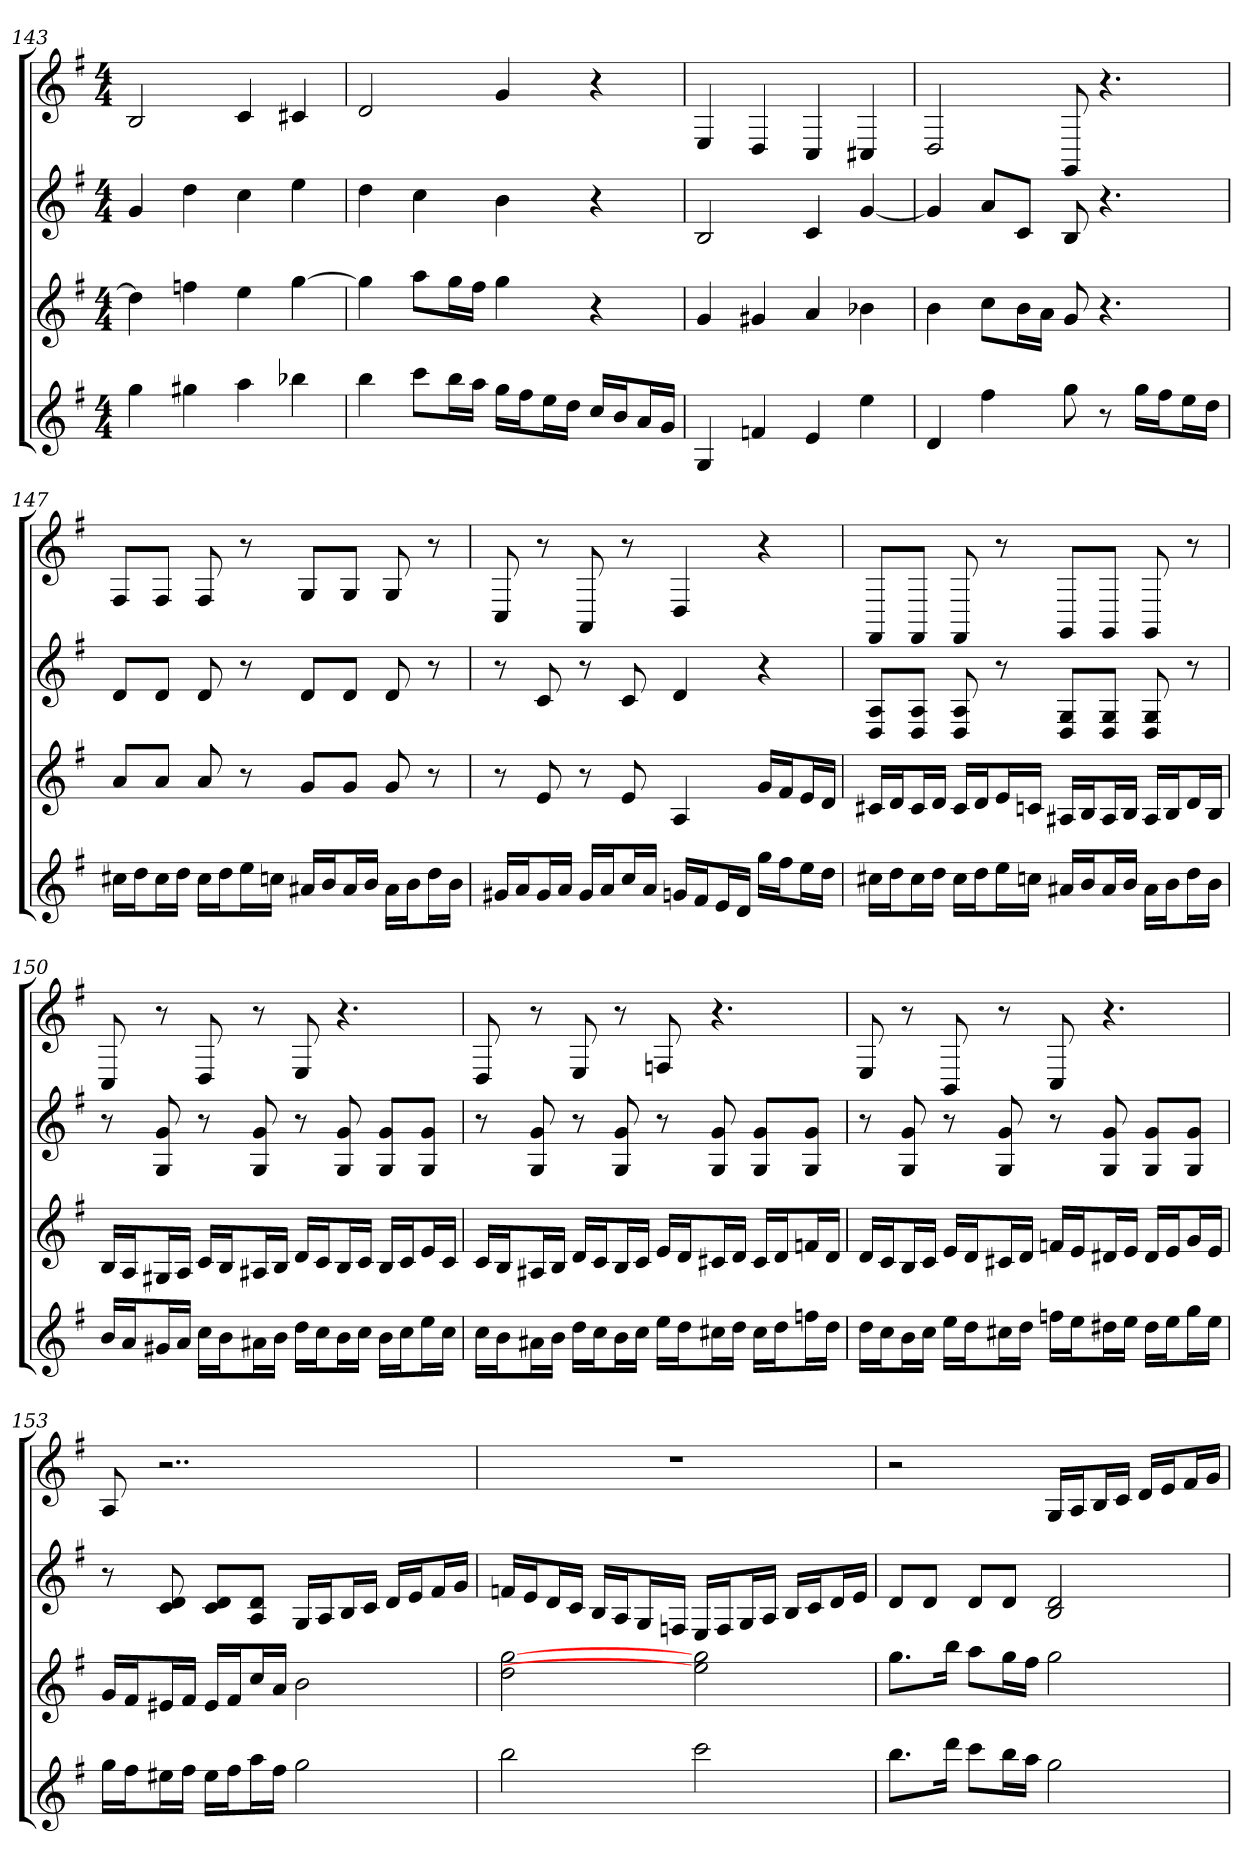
**kern	**kern	**kern	**kern
*part4	*part3	*part2	*part1
*staff4	*staff3	*staff2	*staff1
*k[f#]	*k[f#]	*k[f#]	*k[f#]
*G:	*G:	*G:	*G:
*M4/4	*M4/4	*M4/4	*M4/4
=143	=143	=143	=143
4gg	4dd]	4g	2B
4gg#X	4ffn	4dd	.
4aa	4ee	4cc	4c
4bb-X	[4gg	4ee	4c#X
=144	=144	=144	=144
4bb	4gg]	4dd	2d
8cccL	8aaL	4cc	.
16bbL	16ggL	.	.
16aaJJ	16ff#JJ	.	.
16ggLL	4gg	4b	4g
16ff#J	.	.	.
16eeL	.	.	.
16ddJJ	.	.	.
16ccLL	4r	4r	4r
16bJ	.	.	.
16aL	.	.	.
16gJJ	.	.	.
=145	=145	=145	=145
4G	4g	2B	4E
4fn	4g#X	.	4D
4e	4a	4c	4C
4ee	4b-X	[4g	4C#X
=146	=146	=146	=146
4d	4b	4g]	2D
4ff#	8ccL	8aL	.
.	16bL	8cJ	.
.	16aJJ	.	.
8gg	8g	8B	8GG
8r	4.r	4.r	4.r
16ggLL	.	.	.
16ff#J	.	.	.
16eeL	.	.	.
16ddJJ	.	.	.
=147	=147	=147	=147
16cc#XLL	8aL	8dL	8F#L
16ddJ	.	.	.
16cc#L	8aJ	8dJ	8F#J
16ddJJ	.	.	.
16cc#LL	8a	8d	8F#
16ddJ	.	.	.
16eeL	8r	8r	8r
16ccnJJ	.	.	.
16a#XLL	8gL	8dL	8GL
16bJ	.	.	.
16a#L	8gJ	8dJ	8GJ
16bJJ	.	.	.
16a#LL	8g	8d	8G
16bJ	.	.	.
16ddL	8r	8r	8r
16bJJ	.	.	.
=148	=148	=148	=148
16g#XLL	8r	8r	8C
16aJ	.	.	.
16g#L	8e	8c	8r
16aJJ	.	.	.
16g#LL	8r	8r	8AA
16aJ	.	.	.
16ccL	8e	8c	8r
16aJJ	.	.	.
16gnLL	4A	4d	4D
16f#J	.	.	.
16eL	.	.	.
16dJJ	.	.	.
16ggLL	16gLL	4r	4r
16ff#J	16f#J	.	.
16eeL	16eL	.	.
16ddJJ	16dJJ	.	.
=149	=149	=149	=149
16cc#XLL	16c#XLL	8D 8AL	8FF#L
16ddJ	16dJ	.	.
16cc#L	16c#L	8D 8AJ	8FF#J
16ddJJ	16dJJ	.	.
16cc#LL	16c#LL	8D 8A	8FF#
16ddJ	16dJ	.	.
16eeL	16eL	8r	8r
16ccnJJ	16cnJJ	.	.
16a#XLL	16A#XLL	8D 8GL	8GGL
16bJ	16BJ	.	.
16a#L	16A#L	8D 8GJ	8GGJ
16bJJ	16BJJ	.	.
16a#LL	16A#LL	8D 8G	8GG
16bJ	16BJ	.	.
16ddL	16dL	8r	8r
16bJJ	16BJJ	.	.
=150	=150	=150	=150
16bLL	16BLL	8r	8C
16aJ	16AJ	.	.
16g#XL	16G#XL	8G 8g	8r
16aJJ	16AJJ	.	.
16ccLL	16cLL	8r	8D
16bJ	16BJ	.	.
16a#XL	16A#XL	8G 8g	8r
16bJJ	16BJJ	.	.
16ddLL	16dLL	8r	8E
16ccJ	16cJ	.	.
16bL	16BL	8G 8g	4.r
16ccJJ	16cJJ	.	.
16bLL	16BLL	8G 8gL	.
16ccJ	16cJ	.	.
16eeL	16eL	8G 8gJ	.
16ccJJ	16cJJ	.	.
=151	=151	=151	=151
16ccLL	16cLL	8r	8D
16bJ	16BJ	.	.
16a#XL	16A#XL	8G 8g	8r
16bJJ	16BJJ	.	.
16ddLL	16dLL	8r	8E
16ccJ	16cJ	.	.
16bL	16BL	8G 8g	8r
16ccJJ	16cJJ	.	.
16eeLL	16eLL	8r	8Fn
16ddJ	16dJ	.	.
16cc#XL	16c#XL	8G 8g	4.r
16ddJJ	16dJJ	.	.
16cc#LL	16c#LL	8G 8gL	.
16ddJ	16dJ	.	.
16ffnL	16fnL	8G 8gJ	.
16ddJJ	16dJJ	.	.
=152	=152	=152	=152
16ddLL	16dLL	8r	8E
16ccJ	16cJ	.	.
16bL	16BL	8G 8g	8r
16ccJJ	16cJJ	.	.
16eeLL	16eLL	8r	8BB
16ddJ	16dJ	.	.
16cc#XL	16c#XL	8G 8g	8r
16ddJJ	16dJJ	.	.
16ffnLL	16fnLL	8r	8C
16eeJ	16eJ	.	.
16dd#XL	16d#XL	8G 8g	4.r
16eeJJ	16eJJ	.	.
16dd#LL	16d#LL	8G 8gL	.
16eeJ	16eJ	.	.
16ggL	16gL	8G 8gJ	.
16eeJJ	16eJJ	.	.
=153	=153	=153	=153
16ggLL	16gLL	8r	8A
16ff#J	16f#J	.	.
16ee#XL	16e#XL	8c 8d	2..r
16ff#JJ	16f#JJ	.	.
16ee#LL	16e#LL	8c 8dL	.
16ff#J	16f#J	.	.
16aaL	16ccL	8A 8dJ	.
16ff#JJ	16aJJ	.	.
2gg	2b	16GLL	.
.	.	16AJ	.
.	.	16BL	.
.	.	16cJJ	.
.	.	16dLL	.
.	.	16eJ	.
.	.	16f#L	.
.	.	16gJJ	.
=154	=154	=154	=154
2bb	2dd [2gg	16fnLL	1r
.	.	16eJ	.
.	.	16dL	.
.	.	16cJJ	.
.	.	16BLL	.
.	.	16AJ	.
.	.	16GL	.
.	.	16FnJJ	.
2ccc	2ee] 2gg	16ELL	.
.	.	16FJ	.
.	.	16GL	.
.	.	16AJJ	.
.	.	16BLL	.
.	.	16cJ	.
.	.	16dL	.
.	.	16eJJ	.
=155	=155	=155	=155
8.bbL	8.ggL	8dL	2r
.	.	8dJ	.
16dddJk	16bbJk	.	.
8cccL	8aaL	8dL	.
16bbL	16ggL	8dJ	.
16aaJJ	16ff#JJ	.	.
2gg	2gg	2B 2d	16GLL
.	.	.	16AJ
.	.	.	16BL
.	.	.	16cJJ
.	.	.	16dLL
.	.	.	16eJ
.	.	.	16f#L
.	.	.	16gJJ
=	=	=	=
*-	*-	*-	*-
